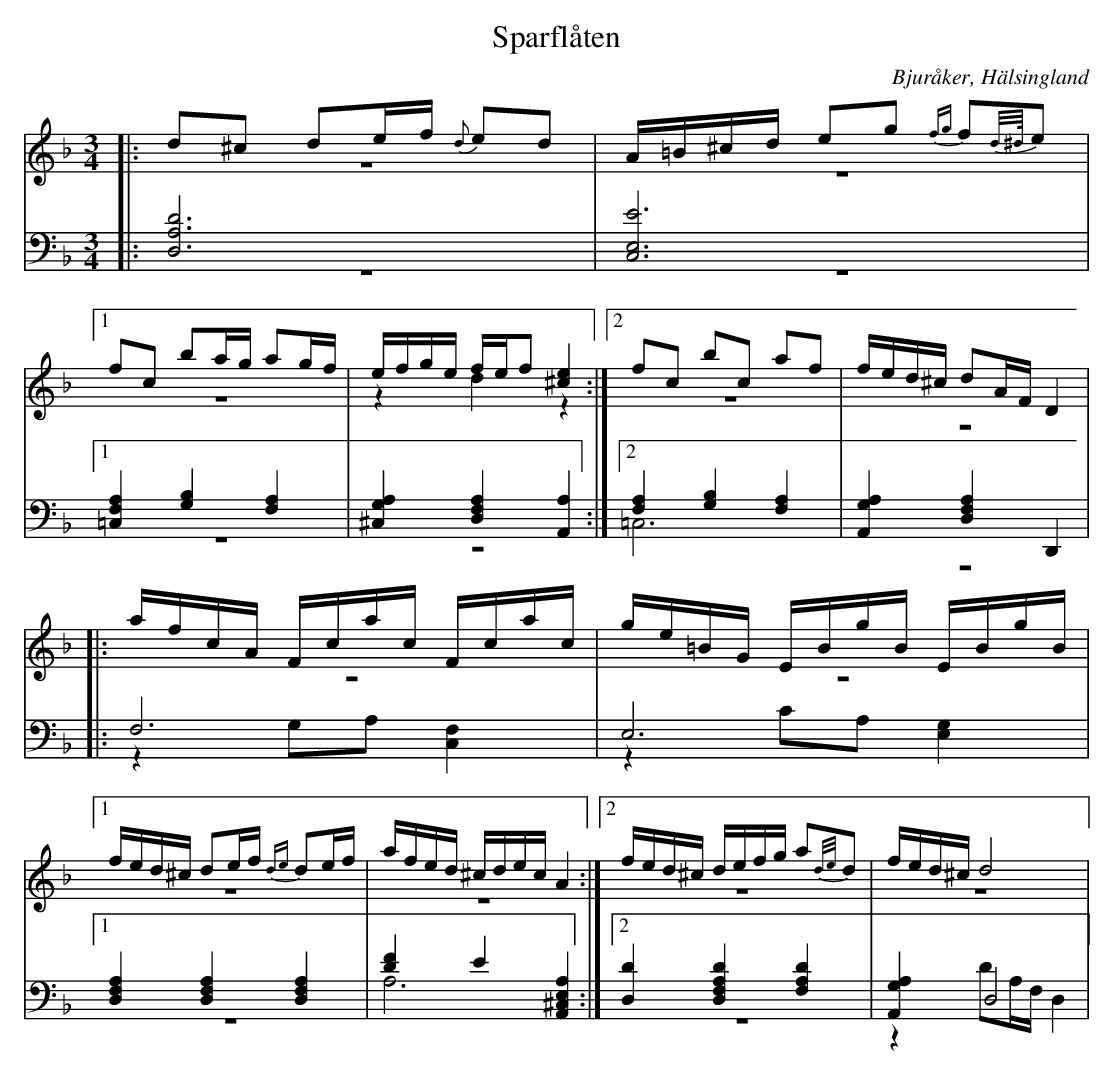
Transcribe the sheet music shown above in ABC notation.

X:1
T: Sparflåten
O: Bjuråker, Hälsingland
M: 3/4
L: 1/8
K: Dm
V:1
V:2 merge
V:3
V:4 merge
V:1
|:d^c de/f/ {d}ed|A/=B/^c/d/ eg {fg}f{d/^d//}e|1 fc ba/g/ ag/f/| e/f/g/e/ f/e/f [^c2e2]:|2 fc bc af|f/e/d/^c/ dA/F/ D2|
|:a/f/c/A/  F/c/a/c/ F/c/a/c/|g/e/=B/G/  E/B/g/B/  E/B/g/B/|1 f/e/d/^c/ de/f/ {de}de/f/|a/f/e/d/ ^c/d/e/c/ A2:|2 f/e/d/^c/ d/e/f/g/ a{d/e/}d|f/e/d/^c/ d4|
V:2
|:z6|z6|1 z6|z2 d2 z2:|2 z6|z6|
|:z6|z6|1 z6|z6:|2 z6|z6|
V:3 clef=bass
|:[D,6A,6D6]|[E,6C,6E6]|1 [=C,2F,2A,2] [G,2B,2] [F,2A,2]|[^C,2G,2A,2] [D,2F,2A,2] [A,,2A,2]:|2 [F,2A,2] [G,2B,2] [F,2A,2]|[A,,2G,2A,2] [D,2F,2A,2] D,,2|
|:F,6|E,6|1 [D,2F,2A,2] [D,2F,2A,2] [D,2F,2A,2]|[D2F2] E2 [A,,2^C,2E,2A,2]:|2 [D,2D2] [D,2F,2A,2D2] [F,2A,2D2]|[A,,2G,2A,2] D,4|
V:4 clef=bass
|:z6|z6|1 z6|z6:|2 =C,6|z6|
|:z2 G,A, [C,2F,2]|z2 CA, [E,2G,2]|1 z6|A,6:|2 z6|z2 DA,/F,/ D,2|
